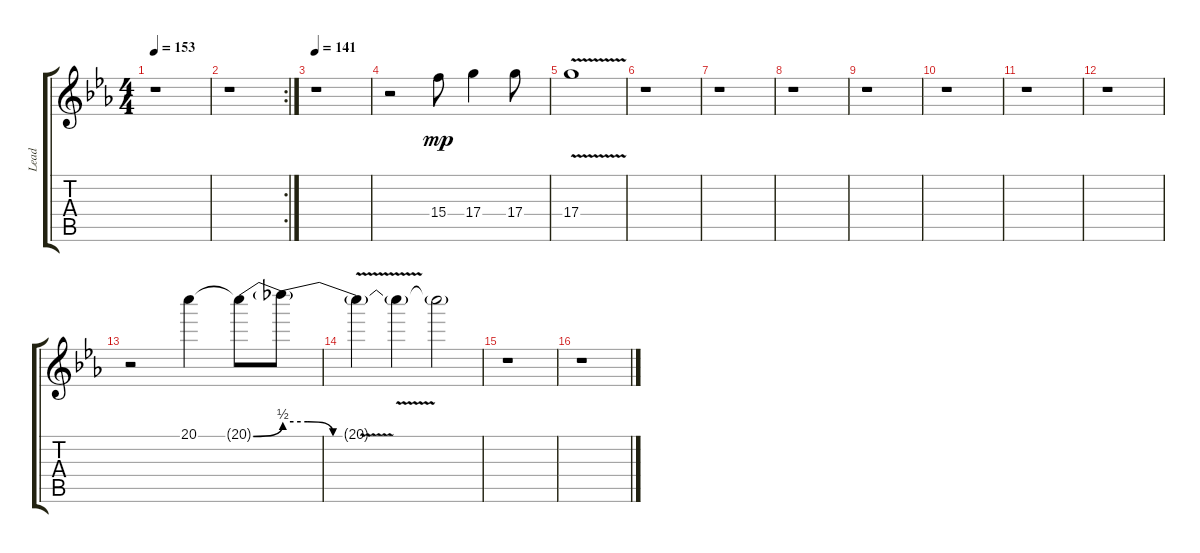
\track ("Lead" "Lead") {instrument distortionguitar}
\staff {score tabs}
\tuning (E4 B3 G3 D3 A2 E2) {hide}
\ts (4 4)
\tempo 153
\clef g2
\ks eb
r.1{dy f} |
\rc 2
r.1 |
\tempo 141
r.1 |
r.2 15.4.8{dy mp} 17.4.4 17.4.8 |
17.4{v}.1 |
r.1 |
r.1 |
r.1 |
r.1 |
r.1 |
r.1 |
r.1 |
r.2 20.1.4 20.1{be (bend 0 0 60 2) t}.8 20.1{be (custom 0 2 20 2 40 0 60 0) t}.8 |
20.1{v t}.4 20.1{t}.4 20.1{t}.2 |
r.1 |
r.1
